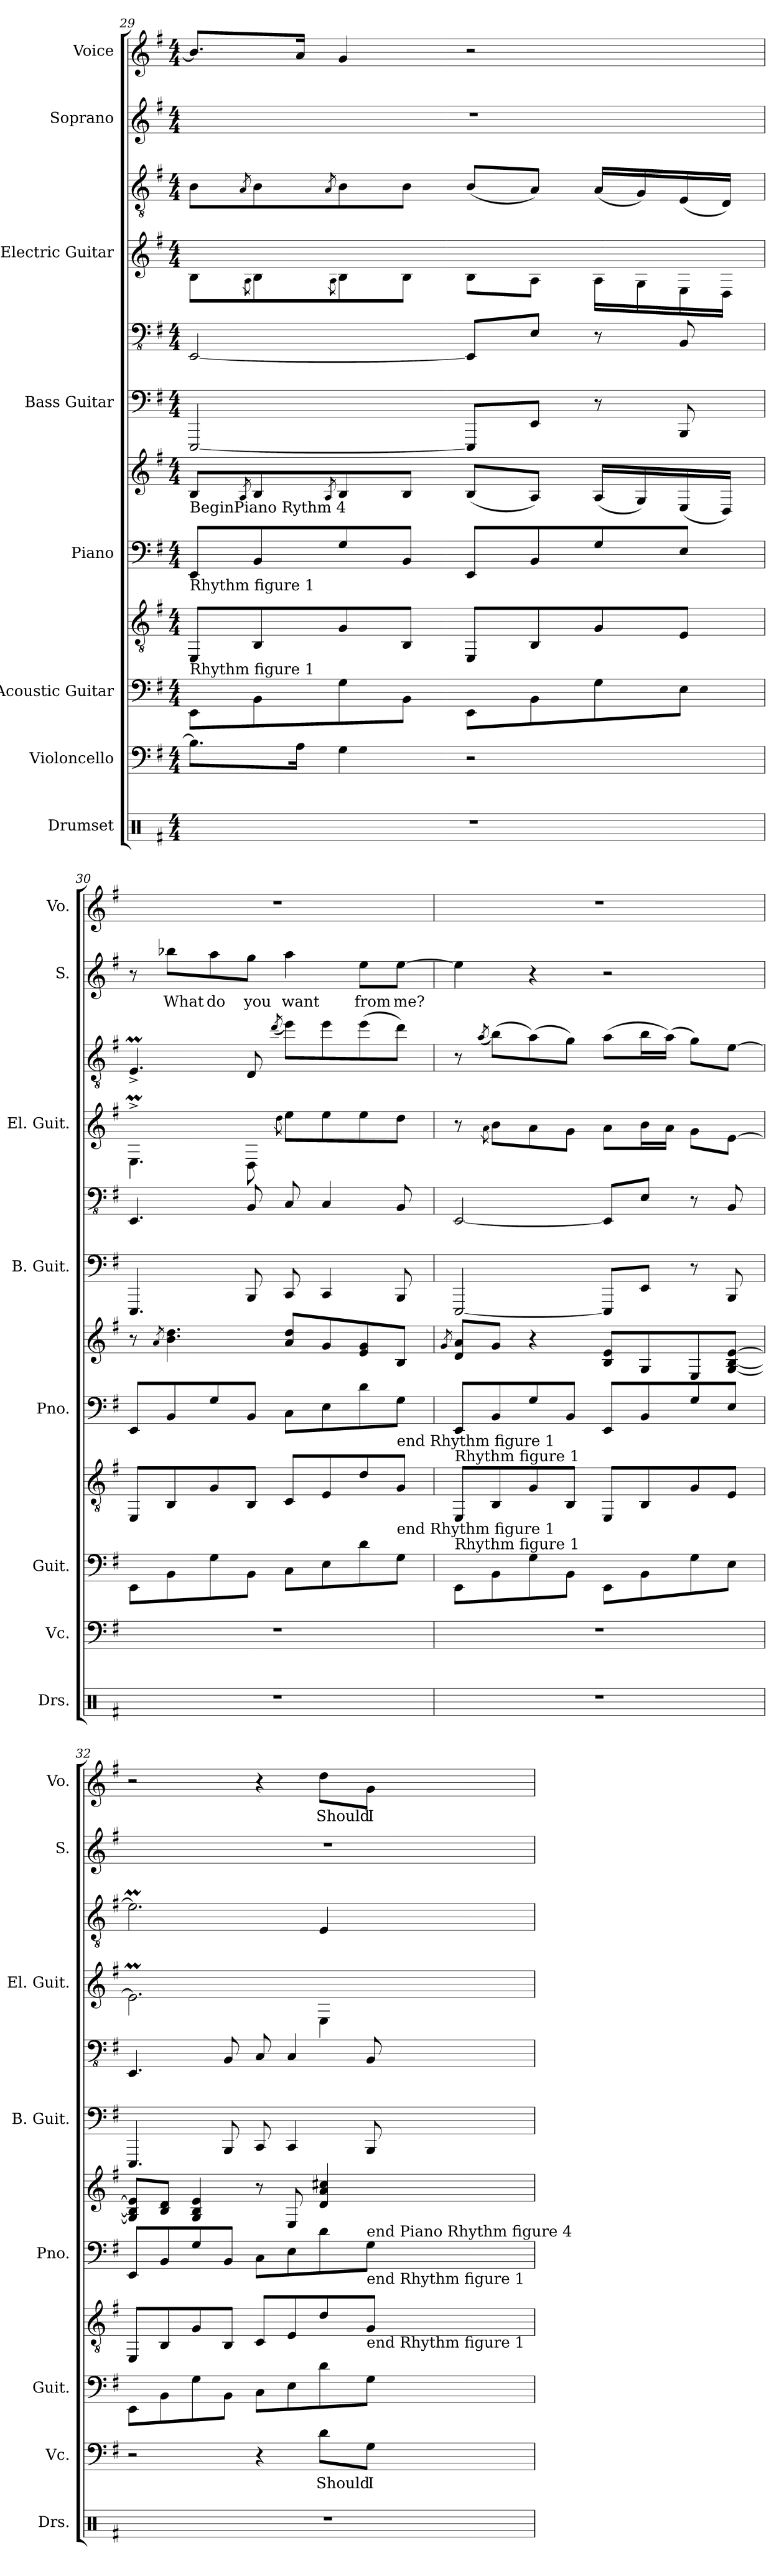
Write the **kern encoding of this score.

**kern	**kern	**text	**kern	**kern	**kern	**kern	**kern	**kern	**kern	**kern	**kern	**text	**kern	**text
*part8	*part7	*part7	*part6	*part6	*part5	*part5	*part4	*part4	*part3	*part3	*part2	*part2	*part1	*part1
*staff12	*staff11	*staff11	*staff10	*staff9	*staff8	*staff7	*staff6	*staff5	*staff4	*staff3	*staff2	*staff2	*staff1	*staff1
*I"Drumset	*I"Violoncello	*	*I"Acoustic Guitar	*	*I"Piano	*	*I"Bass Guitar	*	*I"Electric Guitar	*	*I"Soprano	*	*I"Voice	*
*I'Drs.	*I'Vc.	*	*I'Guit.	*	*I'Pno.	*	*I'B. Guit.	*	*I'El. Guit.	*	*I'S.	*	*I'Vo.	*
*clefX	*clefF4	*	*	*clefGv2	*clefF4	*clefG2	*	*clefFv4	*	*clefGv2	*clefG2	*	*clefG2	*
*k[f#]	*k[f#]	*	*k[f#]	*k[f#]	*k[f#]	*k[f#]	*k[f#]	*k[f#]	*k[f#]	*k[f#]	*k[f#]	*	*k[f#]	*
*M4/4	*M4/4	*	*M4/4	*M4/4	*M4/4	*M4/4	*M4/4	*M4/4	*M4/4	*M4/4	*M4/4	*	*M4/4	*
=29	=29	=29	=29	=29	=29	=29	=29	=29	=29	=29	=29	=29	=29	=29
!	!	!	!	!	!	!LO:TX:b:t=BeginPiano Rythm 4	!	!	!	!	!	!	!	!
!	!	!	!	!	!LO:TX:b:t=Rhythm figure 1	!	!	!	!	!	!	!	!	!
!	!	!	!	!LO:TX:b:t=Rhythm figure 1	!	!	!	!	!	!	!	!	!	!
1r	8.B\L]	.	8EE\L	8EE/L	8EE/L	8B/L	[2EEE	[2EEE/	8B\L	8B\L	1r	.	8.b/L]	.
.	.	.	.	.	.	8qA/	.	.	8qA\	8qA/	.	.	.	.
.	.	.	8BB\	8BB/	8BB/	8B/	.	.	8B\	8B\	.	.	.	.
.	16A\Jk	.	.	.	.	.	.	.	.	.	.	.	16a/Jk	.
.	.	.	.	.	.	8qA/	.	.	8qA\	8qA/	.	.	.	.
.	4G\	.	8G\	8G/	8G/	8B/	.	.	8B\	8B\	.	.	4g/	.
.	.	.	8BB\J	8BB/J	8BB/J	8B/J	.	.	8B\J	8B\J	.	.	.	.
.	2r	.	8EE\L	8EE/L	8EE/L	(8B/L	8EEEL]	8EEE/L]	8B\L	(8B/L	.	.	2r	.
.	.	.	8BB\	8BB/	8BB/	8A/J)	8EEJ	8EE/J	8A\J	8A/J)	.	.	.	.
.	.	.	8G\	8G/	8G/	(16A/LL	8r	8r	16A\LL	(16A/LL	.	.	.	.
.	.	.	.	.	.	16G/)	.	.	16G\	16G/)	.	.	.	.
.	.	.	8E\J	8E/J	8E/J	(16E/	8BBB	8BBB/	16E\	(16E/	.	.	.	.
.	.	.	.	.	.	16D/JJ)	.	.	16D\JJ	16D/JJ)	.	.	.	.
=30	=30	=30	=30	=30	=30	=30	=30	=30	=30	=30	=30	=30	=30	=30
1r	1r	.	8EE\L	8EE/L	8EE/L	8r	4.EEE	4.EEE/	4.EM^\	4.EM^/	8r	.	1r	.
.	.	.	.	.	.	8qa/	.	.	.	.	.	.	.	.
.	.	.	8BB\	8BB/	8BB/	4.b\ 4.dd\	.	.	.	.	8bb-X\L	What	.	.
.	.	.	8G\	8G/	8G/	.	.	.	.	.	8aa\	do	.	.
.	.	.	8BB\J	8BB/J	8BB/J	.	8BBB	8BBB/	8D\	8D/	8gg\J	you	.	.
.	.	.	.	.	.	.	.	.	8qdd\	(8qdd/	.	.	.	.
.	.	.	8C\L	8C/L	8C\L	8a/ 8dd/L	8CC	8CC/	8ee\L	8ee\L)	4aa\	want	.	.
.	.	.	8E\	8E/	8E\	8g/	4CC	4CC/	8ee\	8ee\	.	.	.	.
.	.	.	8d\	8d/	8d\	8e/ 8g/	.	.	8ee\	(8ee\	8ee\L	from	.	.
!	!	!	!	!	!LO:TX:b:t=end Rhythm figure 1	!	!	!	!	!	!	!	!	!
!	!	!	!	!LO:TX:b:t=end Rhythm figure 1	!	!	!	!	!	!	!	!	!	!
.	.	.	8G\J	8G/J	8G\J	8B/J	8BBB	8BBB/	8dd\J	8dd\J)	[8ee\J	me?	.	.
!!LO:PB:g=z
=31	=31	=31	=31	=31	=31	=31	=31	=31	=31	=31	=31	=31	=31	=31
.	.	.	.	.	.	8qg/	.	.	.	.	.	.	.	.
!	!	!	!	!	!LO:TX:b:t=Rhythm figure 1	!	!	!	!	!	!	!	!	!
!	!	!	!	!LO:TX:b:t=Rhythm figure 1	!	!	!	!	!	!	!	!	!	!
1r	1r	.	8EE\L	8EE/L	8EE/L	8d/ 8a/L	[2EEE	[2EEE/	8r	8r	4ee\]	.	1r	.
.	.	.	.	.	.	.	.	.	8qa\	(8qa/	.	.	.	.
.	.	.	8BB\	8BB/	8BB/	8g/J	.	.	8b\L	(8b\L)	.	.	.	.
.	.	.	8G\	8G/	8G/	4r	.	.	8a\	(8a\)	4r	.	.	.
.	.	.	8BB\J	8BB/J	8BB/J	.	.	.	8g\J	8g\J)	.	.	.	.
.	.	.	8EE\L	8EE/L	8EE/L	8B/ 8e/L	8EEEL]	8EEE/L]	8a\L	(8a\L	2r	.	.	.
.	.	.	8BB\	8BB/	8BB/	8G/	8EEJ	8EE/J	16b\L	16b\L	.	.	.	.
.	.	.	.	.	.	.	.	.	16a\JJ	(16a\JJ)	.	.	.	.
.	.	.	8G\	8G/	8G/	8E/	8r	8r	8g\L	8g\L)	.	.	.	.
.	.	.	8E\J	8E/J	8E/J	[8G/ [8B/ [8e/J	8BBB	8BBB/	[8e\J	[8e\J	.	.	.	.
=32	=32	=32	=32	=32	=32	=32	=32	=32	=32	=32	=32	=32	=32	=32
1r	2r	.	8EE\L	8EE/L	8EE/L	8G/] 8B/] 8e/]L	4.EEE	4.EEE/	2.eM\]	2.eM\]	1r	.	2r	.
.	.	.	8BB\	8BB/	8BB/	8B/ 8d/J	.	.	.	.	.	.	.	.
.	.	.	8G\	8G/	8G/	4G/ 4B/ 4e/	.	.	.	.	.	.	.	.
.	.	.	8BB\J	8BB/J	8BB/J	.	8BBB	8BBB/	.	.	.	.	.	.
.	4r	.	8C\L	8C/L	8C\L	8r	8CC	8CC/	.	.	.	.	4r	.
.	.	.	8E\	8E/	8E\	8E/	4CC	4CC/	.	.	.	.	.	.
.	8d\L	Should	8d\	8d/	8d\	4d/ 4a/ 4cc#X/	.	.	4E\	4E/	.	.	8dd\L	Should
!	!	!	!	!	!LO:TX:a:t=end Piano Rhythm figure 4	!	!	!	!	!	!	!	!	!
!	!	!	!	!	!LO:TX:b:t=end Rhythm figure 1	!	!	!	!	!	!	!	!	!
!	!	!	!	!LO:TX:b:t=end Rhythm figure 1	!	!	!	!	!	!	!	!	!	!
.	8G\J	I	8G\J	8G/J	8G\J	.	8BBB	8BBB/	.	.	.	.	8g\J	I
=	=	=	=	=	=	=	=	=	=	=	=	=	=	=
*-	*-	*-	*-	*-	*-	*-	*-	*-	*-	*-	*-	*-	*-	*-
